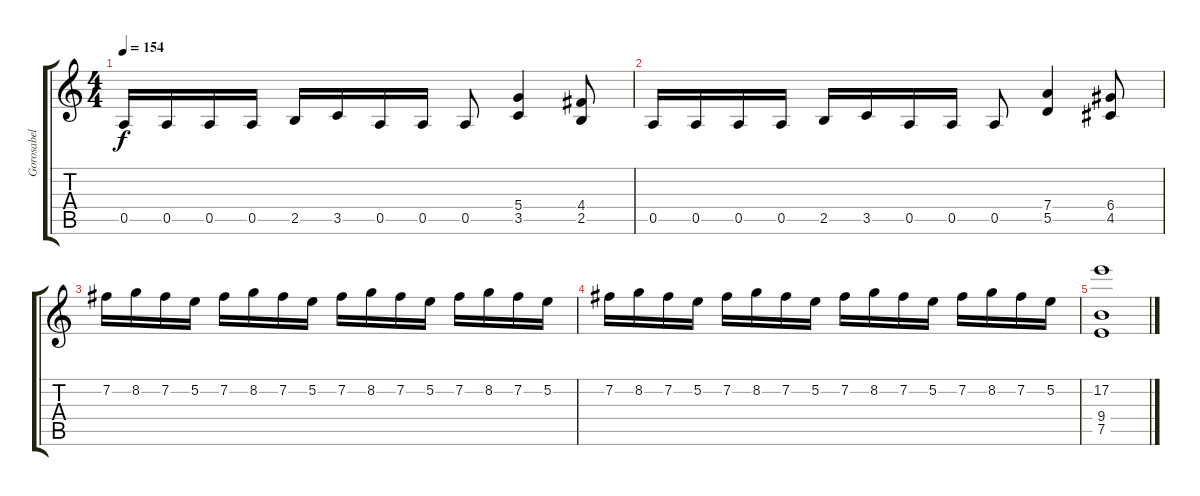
\track ("Gorosabel" "Gorosabel") {instrument distortionguitar}
\staff {score tabs}
\tuning (E4 B3 G3 D3 A2 E2) {hide}
\ts (4 4)
\tempo 154
\clef g2
\ks c
0.5.16{dy f} 0.5.16 0.5.16 0.5.16 2.5.16 3.5.16 0.5.16 0.5.16 0.5.8 (5.4 3.5).4 (4.4 2.5).8 |
0.5.16 0.5.16 0.5.16 0.5.16 2.5.16 3.5.16 0.5.16 0.5.16 0.5.8 (7.4 5.5).4 (6.4 4.5).8 |
7.2.16 8.2.16 7.2.16 5.2.16 7.2.16 8.2.16 7.2.16 5.2.16 7.2.16 8.2.16 7.2.16 5.2.16 7.2.16 8.2.16 7.2.16 5.2.16 |
7.2.16 8.2.16 7.2.16 5.2.16 7.2.16 8.2.16 7.2.16 5.2.16 7.2.16 8.2.16 7.2.16 5.2.16 7.2.16 8.2.16 7.2.16 5.2.16 |
(17.2 9.4 7.5).1
